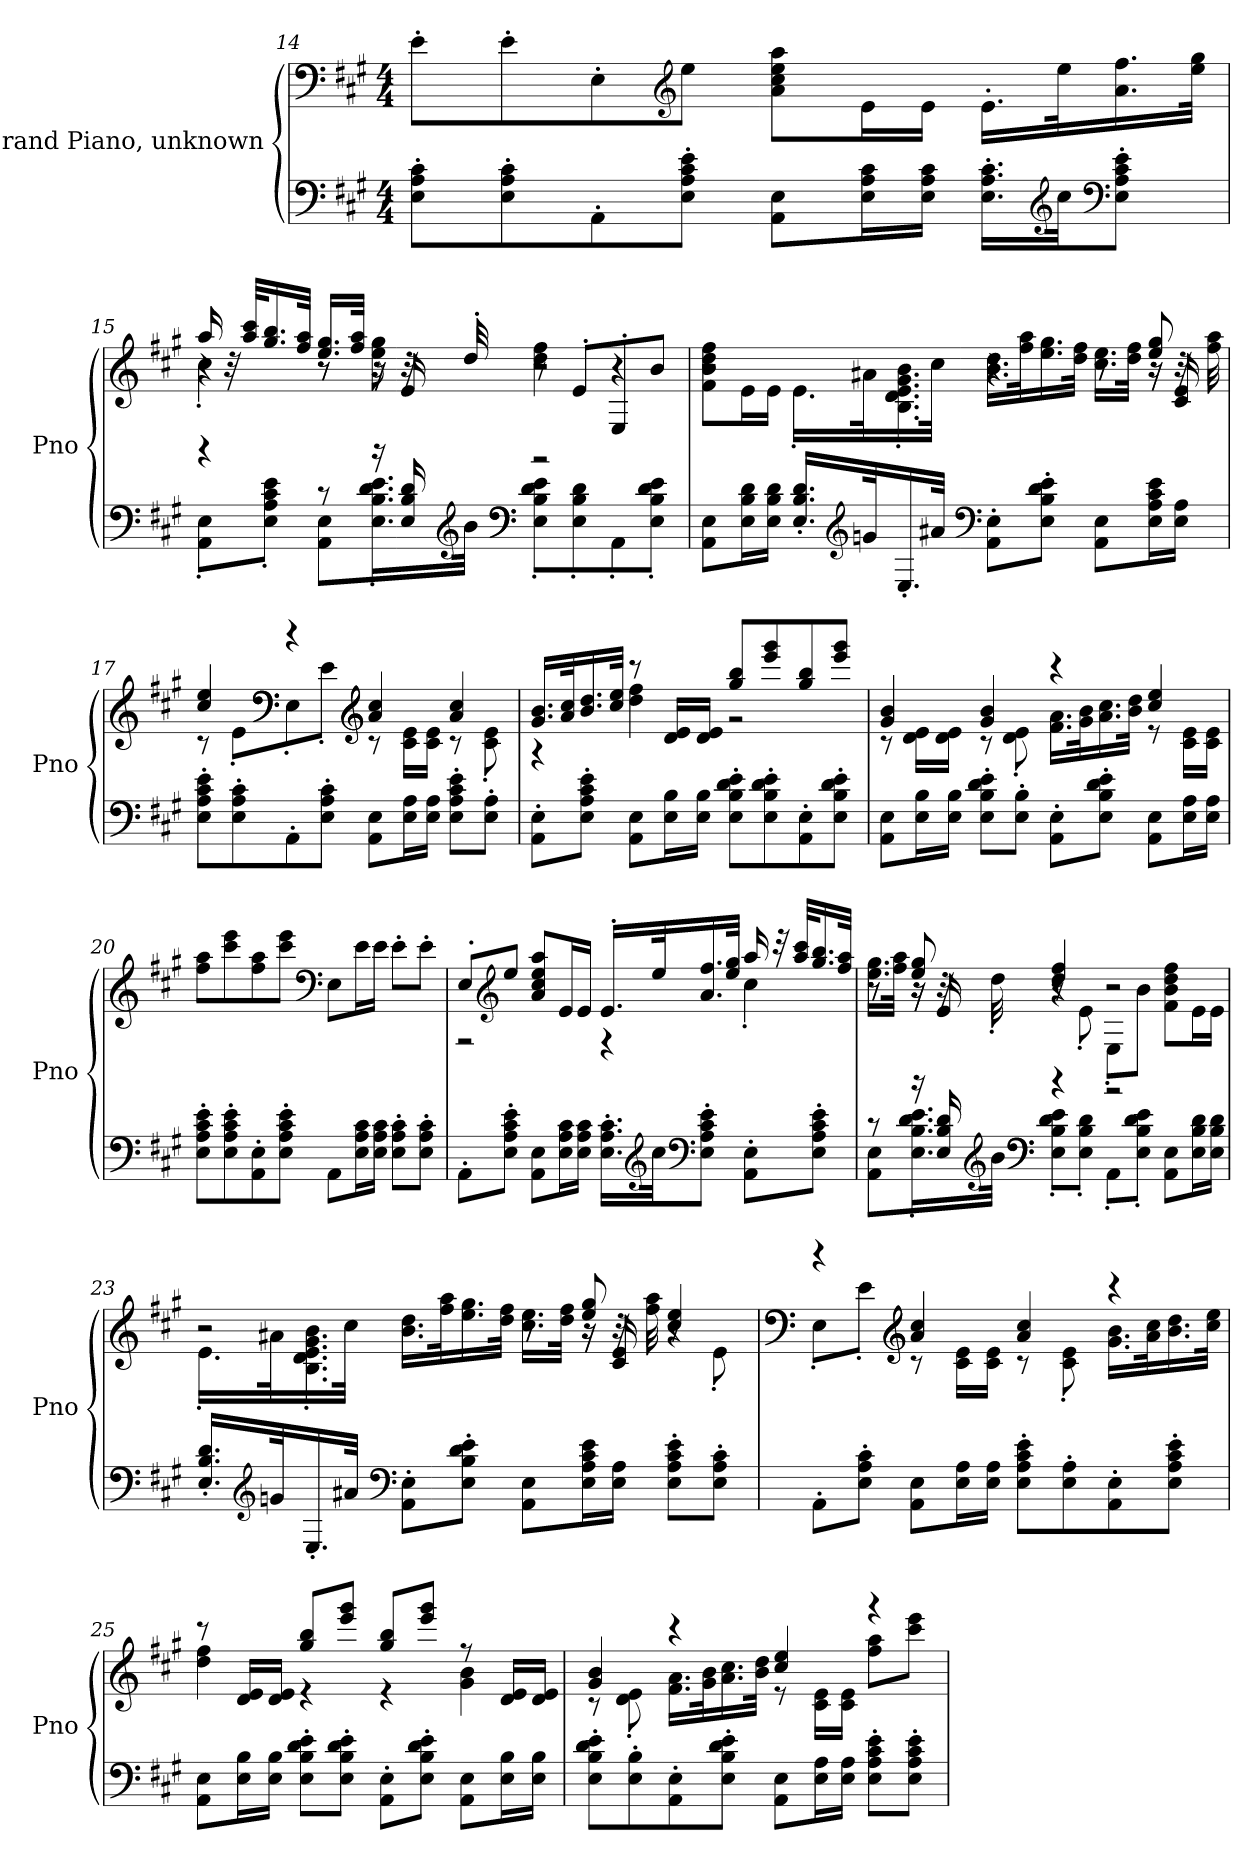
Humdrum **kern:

**kern	**kern
*part1	*part1
*staff2	*staff1
*I"Grand Piano, unknown	*
*I'Pno	*
!!LO:LB:g=z
*clefF4	*clefF4
*k[f#c#g#]	*k[f#c#g#]
*M4/4	*M4/4
=14	=14
8E\' 8A\' 8c#\'L	8e'\L
8E\' 8A\' 8c#\'	8e'\
8AA'\	8E'\
*	*clefG2
8E\' 8A\' 8c#\' 8e\'J	8ee\J
8AA\ 8E\L	8a\ 8cc#\ 8ee\ 8aa\L
16E\ 16A\ 16c#\L	16e\L
16E\ 16A\ 16c#\JJ	16e\JJ
16.E\' 16.A\' 16.c#\'LL	16.e'\LL
*clefG2	*
32cc#\JK	32ee\K
*clefF4	*
8E\' 8A\' 8c#\' 8e\'J	16.a\ 16.ff#\
.	32ee\ 32gg#\JJk
=15	=15
*^	*^
*	*	*	*^
4r	8AA\' 8E\'L	16aa/	4cc#'\	4r
.	.	32r	.	.
.	.	32aa/ 32ccc#/KLL	.	.
.	8E\' 8A\' 8c#\' 8e\'J	16.gg#/ 16.bb/	.	.
.	.	32ff#/ 32aa/JJk	.	.
8r	8AA\ 8E\L	16.ee/ 16.gg#/LL	8r	8r
.	.	32ff#/ 32aa/JJk	.	.
16r	16.E\' 16.B\' 16.d\' 16.e\'L	16r	8ee\ 8gg#\	16r
16E/ 16B/ 16d/	.	32r	.	16e/
*clefG2	*	*	*	*
.	32b\JJk	32dd'/	.	.
*clefF4	*	*	*	*
2r	8E\' 8B\' 8d\' 8e\'L	8r	4dd\ 4ff#\	2r
.	8E\' 8B\' 8d\'	8e'/L	.	.
.	8AA'\	8E'/	4r	.
.	8E\' 8B\' 8d\' 8e\'J	8b/J	.	.
*v	*v	*	*	*
!!LO:LB:g=z	!!	!!
=16	=16	=16	=16
8AA\ 8E\L	2r	8f#\ 8b\ 8dd\ 8ff#\L	2r
16E\ 16B\ 16d\L	.	16e\L	.
16E\ 16B\ 16d\JJ	.	16e\JJ	.
16.E/' 16.B/' 16.d/'LL	.	16.e'\LL	.
*clefG2	*	*	*
32gn/K	.	32a#X\K	.
16.E'/	.	16.B\' 16.d\' 16.e\' 16.g#\' 16.b\'	.
32a#X/JJk	.	32cc#\JJk	.
*clefF4	*	*	*
8AA\' 8E\'L	4r	16.b\ 16.dd\LL	4r
.	.	32ff#\ 32aa\K	.
8E\' 8B\' 8d\' 8e\'J	.	16.ee\ 16.gg#\	.
.	.	32dd\ 32ff#\JJk	.
8AA\ 8E\L	8r	16.cc#\ 16.ee\LL	8r
.	.	32dd\ 32ff#\JJk	.
16E\ 16A\ 16c#\ 16e\L	8ee/ 8gg#/	16r	16r
16E\ 16A\JJ	.	32r	16c#/ 16e/
.	.	32ff#\ 32aa\	.
*	*	*v	*v
=17	=17	=17
8E\' 8A\' 8c#\' 8e\'L	4cc#/ 4ee/	8r
8E\' 8A\' 8c#\'	.	8e'\L
*	*clefF4	*
8AA'\	4r	8E'\
8E\' 8A\' 8c#\'J	.	8e'\J
*	*clefG2	*
8AA\ 8E\L	4a/ 4cc#/	8r
16E\ 16A\L	.	16c#\ 16e\LL
16E\ 16A\JJ	.	16c#\ 16e\JJ
8E\' 8A\' 8c#\' 8e\'L	4a/ 4cc#/	8r
8E\' 8A\'J	.	8c#\' 8e\'
!!LO:LB:g=z	!!
=18	=18	=18
8AA\' 8E\'L	16.g#/ 16.b/LL	4r
.	32a/ 32cc#/K	.
8E\' 8A\' 8c#\' 8e\'J	16.b/ 16.dd/	.
.	32cc#/ 32ee/JJk	.
8AA\ 8E\L	8r	4dd\ 4ff#\
16E\ 16B\L	16d/ 16e/LL	.
16E\ 16B\JJ	16d/ 16e/JJ	.
8E\' 8B\' 8d\' 8e\'L	8gg#/ 8bb/L	2r
8E\' 8B\' 8d\' 8e\'	8eee/ 8ggg#/	.
8AA\' 8E\'	8gg#/ 8bb/	.
8E\' 8B\' 8d\' 8e\'J	8eee/ 8ggg#/J	.
=19	=19	=19
8AA\ 8E\L	4g#/ 4b/	8r
16E\ 16B\L	.	16d\ 16e\LL
16E\ 16B\JJ	.	16d\ 16e\JJ
8E\' 8B\' 8d\' 8e\'L	4g#/ 4b/	8r
8E\' 8B\'J	.	8d\' 8e\'
8AA\' 8E\'L	4r	16.f#\ 16.a\LL
.	.	32g#\ 32b\K
8E\' 8B\' 8d\' 8e\'J	.	16.a\ 16.cc#\
.	.	32b\ 32dd\JJk
8AA\ 8E\L	4cc#/ 4ee/	8r
16E\ 16A\L	.	16c#\ 16e\LL
16E\ 16A\JJ	.	16c#\ 16e\JJ
*	*v	*v
=20	=20
8E\' 8A\' 8c#\' 8e\'L	8ff#\ 8aa\L
8E\' 8A\' 8c#\' 8e\'	8ccc#\ 8eee\
8AA\' 8E\'	8ff#\ 8aa\
8E\' 8A\' 8c#\' 8e\'J	8ccc#\ 8eee\J
*	*clefF4
8AA\L	8E\L
16E\ 16A\ 16c#\L	16e\L
16E\ 16A\ 16c#\JJ	16e\JJ
8E\' 8A\' 8c#\'L	8e'\L
8E\' 8A\' 8c#\'J	8e'\J
!!LO:LB:g=z
=21	=21
*	*^
8AA'\L	8E'/L	2r
*	*clefG2	*
8E\' 8A\' 8c#\' 8e\'J	8ee/J	.
8AA\ 8E\L	8a/ 8cc#/ 8ee/ 8aa/L	.
16E\ 16A\ 16c#\L	16e/L	.
16E\ 16A\ 16c#\JJ	16e/JJ	.
16.E\' 16.A\' 16.c#\'LL	16.e'/LL	4r
*clefG2	*	*
32cc#\JK	32ee/K	.
*clefF4	*	*
8E\' 8A\' 8c#\' 8e\'J	16.a/ 16.ff#/	.
.	32ee/ 32gg#/JJk	.
8AA\' 8E\'L	16aa/	4cc#'\
.	32r	.
.	32aa/ 32ccc#/KLL	.
8E\' 8A\' 8c#\' 8e\'J	16.gg#/ 16.bb/	.
.	32ff#/ 32aa/JJk	.
=22	=22	=22
*^	*	*^
8r	8AA\ 8E\L	8r	16.ee\ 16.gg#\LL	8r
.	.	.	32ff#\ 32aa\JJk	.
16r	16.E\' 16.B\' 16.d\' 16.e\'L	8ee/ 8gg#/	16r	16r
16E/ 16B/ 16d/	.	.	32r	16e/
*clefG2	*	*	*	*
.	32b\JJk	.	32dd'\	.
*clefF4	*	*	*	*
4r	8E\' 8B\' 8d\' 8e\'L	4dd/ 4ff#/	8r	4r
.	8E\' 8B\' 8d\'J	.	8e'\	.
2r	8AA'\L	2r	8E'\L	2r
.	8E\' 8B\' 8d\' 8e\'J	.	8b\J	.
.	8AA\ 8E\L	.	8f#\ 8b\ 8dd\ 8ff#\L	.
.	16E\ 16B\ 16d\L	.	16e\L	.
.	16E\ 16B\ 16d\JJ	.	16e\JJ	.
*v	*v	*	*	*
!!LO:PB:g=z	!!	!!
=23	=23	=23	=23
16.E/' 16.B/' 16.d/'LL	2r	16.e'\LL	2r
*clefG2	*	*	*
32gn/K	.	32a#X\K	.
16.E'/	.	16.B\' 16.d\' 16.e\' 16.g#\' 16.b\'	.
32a#X/JJk	.	32cc#\JJk	.
*clefF4	*	*	*
8AA\' 8E\'L	.	16.b\ 16.dd\LL	.
.	.	32ff#\ 32aa\K	.
8E\' 8B\' 8d\' 8e\'J	.	16.ee\ 16.gg#\	.
.	.	32dd\ 32ff#\JJk	.
8AA\ 8E\L	8r	16.cc#\ 16.ee\LL	8r
.	.	32dd\ 32ff#\JJk	.
16E\ 16A\ 16c#\ 16e\L	8ee/ 8gg#/	16r	16r
16E\ 16A\JJ	.	32r	16c#/ 16e/
.	.	32ff#\ 32aa\	.
8E\' 8A\' 8c#\' 8e\'L	4cc#/ 4ee/	8r	4r
8E\' 8A\' 8c#\'J	.	8e'\	.
*	*v	*v	*v
=24	=24
*	*clefF4
*	*^
8AA'\L	4r	8E'\L
8E\' 8A\' 8c#\'J	.	8e'\J
*	*clefG2	*
8AA\ 8E\L	4a/ 4cc#/	8r
16E\ 16A\L	.	16c#\ 16e\LL
16E\ 16A\JJ	.	16c#\ 16e\JJ
8E\' 8A\' 8c#\' 8e\'L	4a/ 4cc#/	8r
8E\' 8A\'	.	8c#\' 8e\'
8AA\' 8E\'	4r	16.g#\ 16.b\LL
.	.	32a\ 32cc#\K
8E\' 8A\' 8c#\' 8e\'J	.	16.b\ 16.dd\
.	.	32cc#\ 32ee\JJk
!!LO:LB:g=z	!!
=25	=25	=25
8AA\ 8E\L	8r	4dd\ 4ff#\
16E\ 16B\L	16d/ 16e/LL	.
16E\ 16B\JJ	16d/ 16e/JJ	.
8E\' 8B\' 8d\' 8e\'L	8gg#/ 8bb/L	4r
8E\' 8B\' 8d\' 8e\'J	8eee/ 8ggg#/J	.
8AA\' 8E\'L	8gg#/ 8bb/L	4r
8E\' 8B\' 8d\' 8e\'J	8eee/ 8ggg#/J	.
8AA\ 8E\L	8r	4g#\ 4b\
16E\ 16B\L	16d/ 16e/LL	.
16E\ 16B\JJ	16d/ 16e/JJ	.
=26	=26	=26
8E\' 8B\' 8d\' 8e\'L	4g#/ 4b/	8r
8E\' 8B\'	.	8d\' 8e\'
8AA\' 8E\'	4r	16.f#\ 16.a\LL
.	.	32g#\ 32b\K
8E\' 8B\' 8d\' 8e\'J	.	16.a\ 16.cc#\
.	.	32b\ 32dd\JJk
8AA\ 8E\L	4cc#/ 4ee/	8r
16E\ 16A\L	.	16c#\ 16e\LL
16E\ 16A\JJ	.	16c#\ 16e\JJ
8E\' 8A\' 8c#\' 8e\'L	4r	8ff#\ 8aa\L
8E\' 8A\' 8c#\' 8e\'J	.	8ccc#\ 8eee\J
*	*v	*v
=	=
*-	*-
